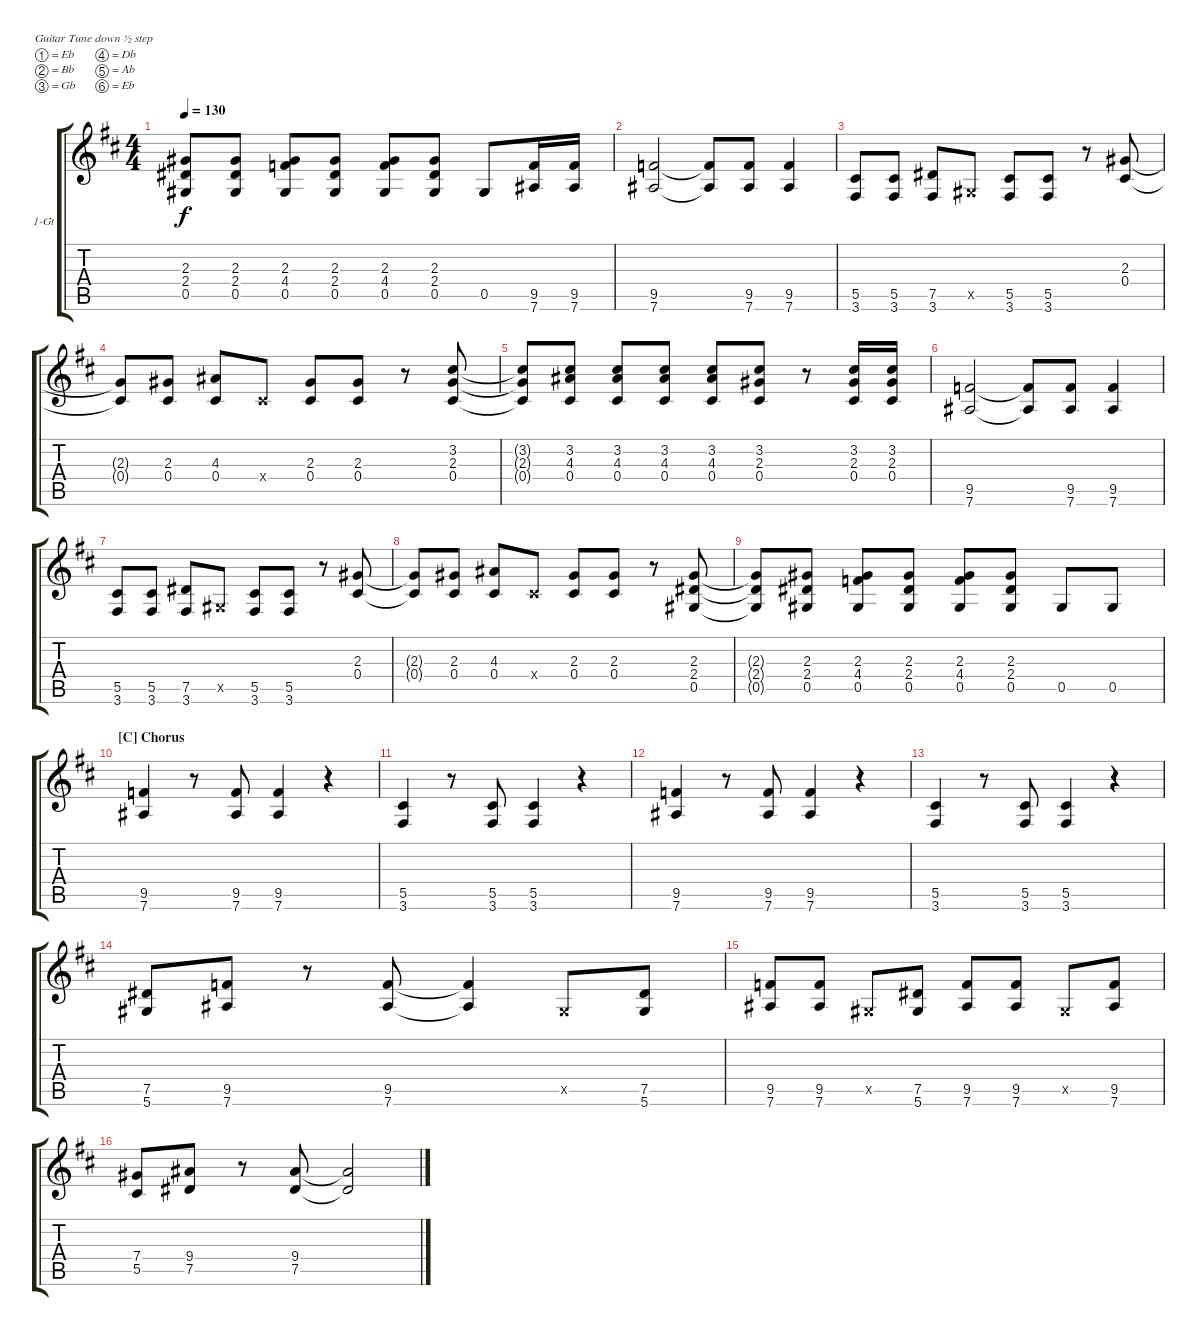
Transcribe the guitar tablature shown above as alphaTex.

\bracketExtendMode groupsimilarinstruments
\firstSystemTrackNameOrientation horizontal
\otherSystemsTrackNameOrientation horizontal
\track ("Guitar 1" "1-Gt") {instrument distortionguitar}
\staff {score tabs}
\tuning (Eb4 Bb3 Gb3 Db3 Ab2 Eb2)
\ts (4 4)
\tempo 130
\clef g2
\scale
1.06305
\ks d
(0.5{t} 2.4{t} 2.3{t}).8{dy f} (2.4 2.3 0.5).8 (4.4 2.3 0.5).8 (2.4 2.3 0.5).8 (4.4 2.3 0.5).8 (2.4 2.3 0.5).8 0.5.8 (7.6 9.5).16 (7.6 9.5).16 |
\scale
0.936948 (7.6 9.5).2 (7.6{t} 9.5{t}).8 (7.6 9.5).8 (7.6 9.5).4 |
\scale
1.06305 (3.6 5.5).8 (3.6 5.5).8 (3.6 7.5).8 0.5{x}.8 (3.6 5.5).8 (3.6 5.5).8 r.8 (2.3 0.4).8 |
\scale
0.936948 (0.4{t} 2.3{t}).8 (0.4 2.3).8 (4.3 0.4).8 0.4{x}.8 (0.4 2.3).8 (2.3 0.4).8 r.8 (0.4 2.3 3.2).8 |
\scale
1.06305 (0.4{t} 2.3{t} 3.2{t}).8 (0.4 4.3 3.2).8 (0.4 4.3 3.2).8 (0.4 4.3 3.2).8 (0.4 4.3 3.2).8 (0.4 2.3 3.2).8 r.8 (0.4 2.3 3.2).16 (0.4 2.3 3.2).16 |
\scale
0.936948 (7.6 9.5).2 (7.6{t} 9.5{t}).8 (7.6 9.5).8 (7.6 9.5).4 |
\scale
1.06305 (3.6 5.5).8 (3.6 5.5).8 (3.6 7.5).8 0.5{x}.8 (3.6 5.5).8 (3.6 5.5).8 r.8 (0.4 2.3).8 |
\scale
0.936948 (0.4{t} 2.3{t}).8 (0.4 2.3).8 (4.3 0.4).8 0.4{x}.8 (0.4 2.3).8 (0.4 2.3).8 r.8 (2.4 2.3 0.5).8 |
\scale
1.06305 (0.5{t} 2.4{t} 2.3{t}).8 (2.4 2.3 0.5).8 (4.4 2.3 0.5).8 (2.4 2.3 0.5).8 (4.4 2.3 0.5).8 (2.4 2.3 0.5).8 0.5.8 0.5.8 |
\section ("C" "Chorus")
\scale
0.936948 (7.6 9.5).4 r.8 (7.6 9.5).8 (9.5 7.6).4 r.4 |
\scale
1.06305 (3.6 5.5).4 r.8 (3.6 5.5).8 (3.6 5.5).4 r.4 |
\scale
0.936948 (7.6 9.5).4 r.8 (7.6 9.5).8 (9.5 7.6).4 r.4 |
\scale
1.06305 (3.6 5.5).4 r.8 (3.6 5.5).8 (3.6 5.5).4 r.4 |
\scale
0.936948 (5.6 7.5).8 (7.6 9.5).8 r.8 (7.6 9.5).8 (7.6{t} 9.5{t}).4 0.5{x}.8 (5.6 7.5).8 |
\scale
1.06305 (7.6 9.5).8 (7.6 9.5).8 0.5{x}.8 (5.6 7.5).8 (7.6 9.5).8 (7.6 9.5).8 0.5{x}.8 (7.6 9.5).8 |
\scale
0.936948 (5.5 7.4).8 (7.5 9.4).8 r.8 (7.5 9.4).8 (7.5{t} 9.4{t}).2
